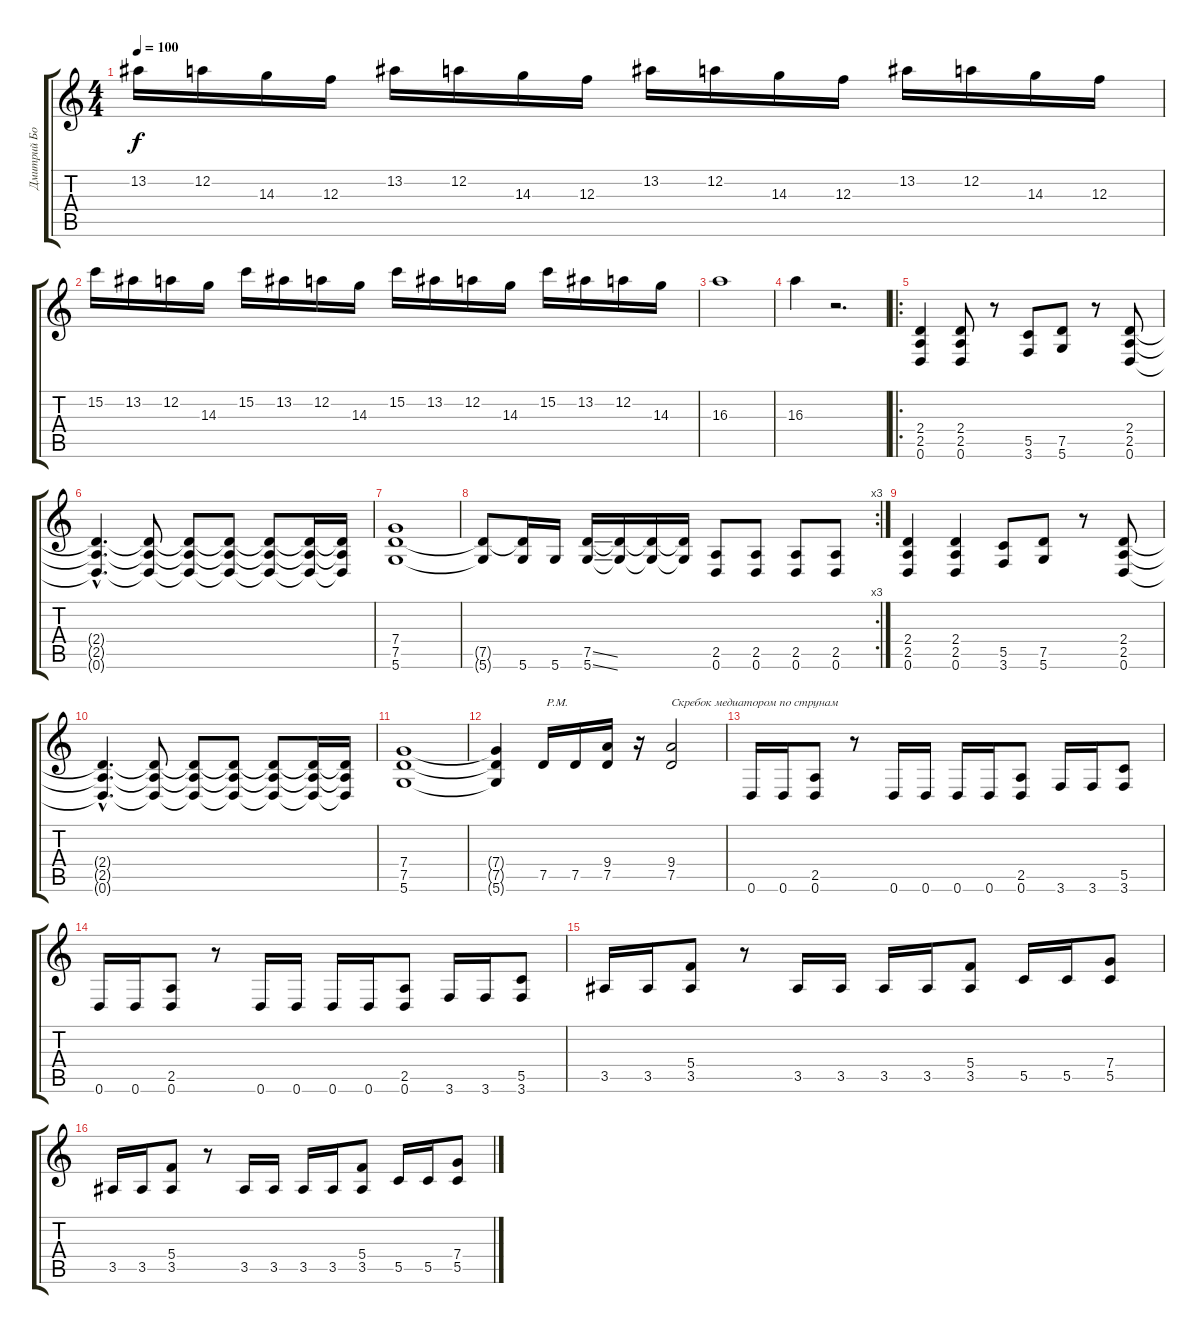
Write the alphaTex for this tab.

\track ("Дмитрий Борисенков" "Дмитрий Бо") {instrument distortionguitar}
\staff {score tabs}
\tuning (D4 A3 F3 C3 G2 D2) {hide}
\ts (4 4)
\tempo 100
\clef g2
\ks c
13.2.16{dy f} 12.2.16 14.3.16 12.3.16 13.2.16 12.2.16 14.3.16 12.3.16 13.2.16 12.2.16 14.3.16 12.3.16 13.2.16 12.2.16 14.3.16 12.3.16 |
15.2.16 13.2.16 12.2.16 14.3.16 15.2.16 13.2.16 12.2.16 14.3.16 15.2.16 13.2.16 12.2.16 14.3.16 15.2.16 13.2.16 12.2.16 14.3.16 |
16.3.1 |
16.3.4 r.2{d} |
\ro
(2.4 2.5 0.6).4{volume 11 instrument overdrivenguitar} (2.4 2.5 0.6).8 r.8 (5.5 3.6).8 (7.5 5.6).8 r.8 (2.4 2.5 0.6).8 |
(2.4{hac t} 2.5{hac t} 0.6{hac t}).4{d} (2.4{t} 2.5{t} 0.6{t}).8 (2.4{t} 2.5{t} 0.6{t}).8 (2.4{t} 2.5{t} 0.6{t}).8 (2.4{t} 2.5{t} 0.6{t}).8 (2.4{t} 2.5{t} 0.6{t}).16 (2.4{t} 2.5{t} 0.6{t}).16 |
(7.4 7.5 5.6).1 |
\rc 3
(7.5{t} 5.6{t}).8 (7.5{t} 5.6).16 5.6.16 (7.5{ss} 5.6{ss}).16 (7.5{t} 5.6{t}).16 (7.5{t} 5.6{t}).16 (7.5{t} 5.6{t}).16 (2.5 0.6).8 (2.5 0.6).8 (2.5 0.6).8 (2.5 0.6).8 |
(2.4 2.5 0.6).4{volume 11 instrument overdrivenguitar} (2.4 2.5 0.6).4 (5.5 3.6).8 (7.5 5.6).8 r.8 (2.4 2.5 0.6).8 |
(2.4{hac t} 2.5{hac t} 0.6{hac t}).4{d} (2.4{t} 2.5{t} 0.6{t}).8 (2.4{t} 2.5{t} 0.6{t}).8 (2.4{t} 2.5{t} 0.6{t}).8 (2.4{t} 2.5{t} 0.6{t}).8 (2.4{t} 2.5{t} 0.6{t}).16 (2.4{t} 2.5{t} 0.6{t}).16 |
(7.4 7.5 5.6).1 |
(7.4{t} 7.5{t} 5.6{t}).4 7.5.16{txt " P.M."} 7.5.16 (9.4 7.5).16 r.16 (9.4 7.5).2{txt "Скребок медиатором по струнам"} |
0.6.16 0.6.16 (2.5 0.6).8 r.8 0.6.16 0.6.16 0.6.16 0.6.16 (2.5 0.6).8 3.6.16 3.6.16 (5.5 3.6).8 |
0.6.16 0.6.16 (2.5 0.6).8 r.8 0.6.16 0.6.16 0.6.16 0.6.16 (2.5 0.6).8 3.6.16 3.6.16 (5.5 3.6).8 |
3.5.16 3.5.16 (5.4 3.5).8 r.8 3.5.16 3.5.16 3.5.16 3.5.16 (5.4 3.5).8 5.5.16 5.5.16 (7.4 5.5).8 |
3.5.16 3.5.16 (5.4 3.5).8 r.8 3.5.16 3.5.16 3.5.16 3.5.16 (5.4 3.5).8 5.5.16 5.5.16 (7.4 5.5).8
